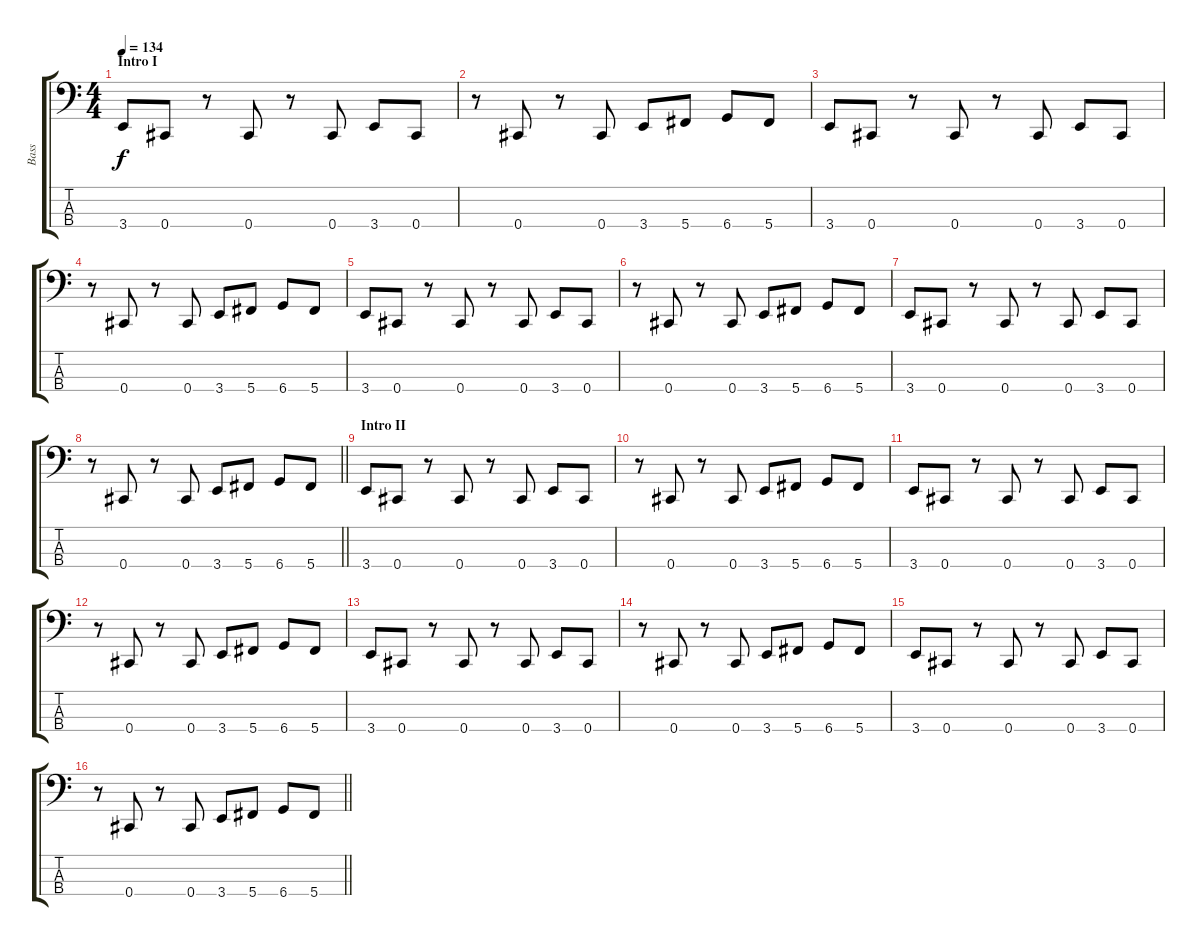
\track ("Bass" "Bass") {instrument slapbass2}
\staff {score tabs}
\tuning (Gb2 Db2 Ab1 Db1) {hide}
\ts (4 4)
\section ("" "Intro I")
\tempo 134
\clef f4
\ks c
3.4.8{dy f instrument slapbass2} 0.4.8 r.8 0.4.8 r.8 0.4.8 3.4.8 0.4.8 |
r.8 0.4.8 r.8 0.4.8 3.4.8 5.4.8 6.4.8 5.4.8 |
3.4.8 0.4.8 r.8 0.4.8 r.8 0.4.8 3.4.8 0.4.8 |
r.8 0.4.8 r.8 0.4.8 3.4.8 5.4.8 6.4.8 5.4.8 |
3.4.8 0.4.8 r.8 0.4.8 r.8 0.4.8 3.4.8 0.4.8 |
r.8 0.4.8 r.8 0.4.8 3.4.8 5.4.8 6.4.8 5.4.8 |
3.4.8 0.4.8 r.8 0.4.8 r.8 0.4.8 3.4.8 0.4.8 |
\barLineRight lightlight
r.8 0.4.8 r.8 0.4.8 3.4.8 5.4.8 6.4.8 5.4.8 |
\section ("" "Intro II")
3.4.8 0.4.8 r.8 0.4.8 r.8 0.4.8 3.4.8 0.4.8 |
r.8 0.4.8 r.8 0.4.8 3.4.8 5.4.8 6.4.8 5.4.8 |
3.4.8 0.4.8 r.8 0.4.8 r.8 0.4.8 3.4.8 0.4.8 |
r.8 0.4.8 r.8 0.4.8 3.4.8 5.4.8 6.4.8 5.4.8 |
3.4.8 0.4.8 r.8 0.4.8 r.8 0.4.8 3.4.8 0.4.8 |
r.8 0.4.8 r.8 0.4.8 3.4.8 5.4.8 6.4.8 5.4.8 |
3.4.8 0.4.8 r.8 0.4.8 r.8 0.4.8 3.4.8 0.4.8 |
\barLineRight lightlight
r.8 0.4.8 r.8 0.4.8 3.4.8 5.4.8 6.4.8 5.4.8
